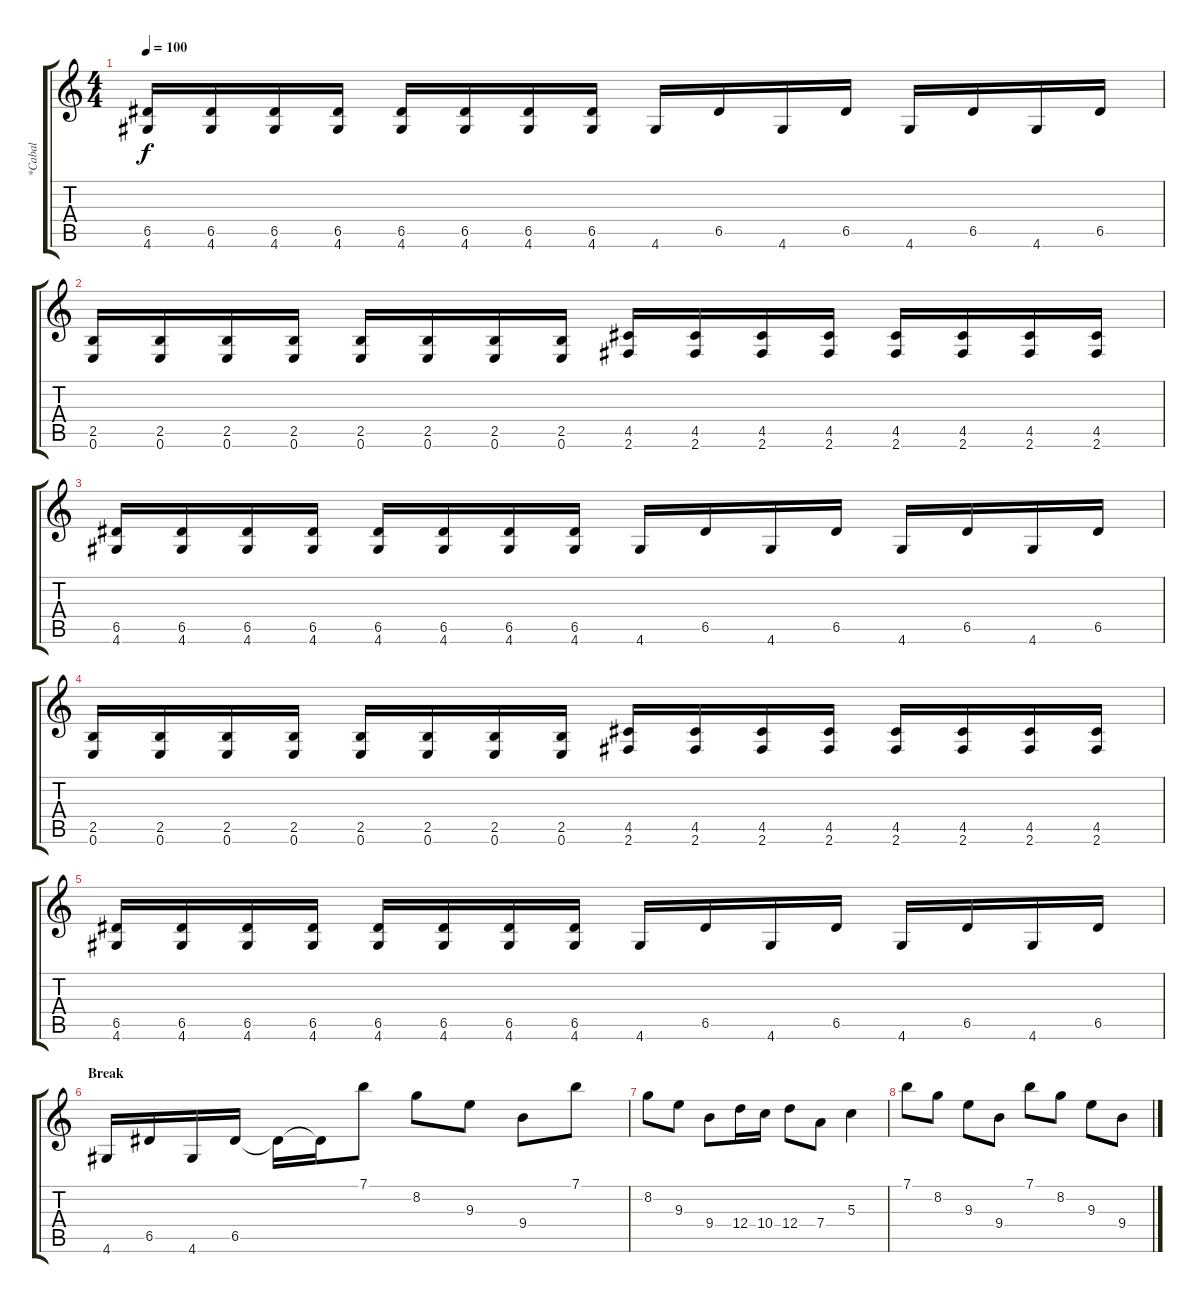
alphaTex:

\track ("*Cabal" "*Cabal") {instrument distortionguitar}
\staff {score tabs}
\tuning (E4 B3 G3 D3 A2 E2) {hide}
\ts (4 4)
\tempo 100
\clef g2
\ks c
(6.5 4.6).16{dy f} (6.5 4.6).16 (6.5 4.6).16 (6.5 4.6).16 (6.5 4.6).16 (6.5 4.6).16 (6.5 4.6).16 (6.5 4.6).16 4.6.16 6.5.16 4.6.16 6.5.16 4.6.16 6.5.16 4.6.16 6.5.16 |
(2.5 0.6).16 (2.5 0.6).16 (2.5 0.6).16 (2.5 0.6).16 (2.5 0.6).16 (2.5 0.6).16 (2.5 0.6).16 (2.5 0.6).16 (4.5 2.6).16 (4.5 2.6).16 (4.5 2.6).16 (4.5 2.6).16 (4.5 2.6).16 (4.5 2.6).16 (4.5 2.6).16 (4.5 2.6).16 |
(6.5 4.6).16 (6.5 4.6).16 (6.5 4.6).16 (6.5 4.6).16 (6.5 4.6).16 (6.5 4.6).16 (6.5 4.6).16 (6.5 4.6).16 4.6.16 6.5.16 4.6.16 6.5.16 4.6.16 6.5.16 4.6.16 6.5.16 |
(2.5 0.6).16 (2.5 0.6).16 (2.5 0.6).16 (2.5 0.6).16 (2.5 0.6).16 (2.5 0.6).16 (2.5 0.6).16 (2.5 0.6).16 (4.5 2.6).16 (4.5 2.6).16 (4.5 2.6).16 (4.5 2.6).16 (4.5 2.6).16 (4.5 2.6).16 (4.5 2.6).16 (4.5 2.6).16 |
(6.5 4.6).16 (6.5 4.6).16 (6.5 4.6).16 (6.5 4.6).16 (6.5 4.6).16 (6.5 4.6).16 (6.5 4.6).16 (6.5 4.6).16 4.6.16 6.5.16 4.6.16 6.5.16 4.6.16 6.5.16 4.6.16 6.5.16 |
\section ("" "Break")
4.6.16 6.5.16 4.6.16 6.5.16 6.5{t}.16 6.5{t}.16{instrument electricguitarclean} 7.1.8 8.2.8 9.3.8 9.4.8 7.1.8 |
8.2.8 9.3.8 9.4.8 12.4.16 10.4.16 12.4.8 7.4.8 5.3.4 |
7.1.8 8.2.8 9.3.8 9.4.8 7.1.8 8.2.8 9.3.8 9.4.8
